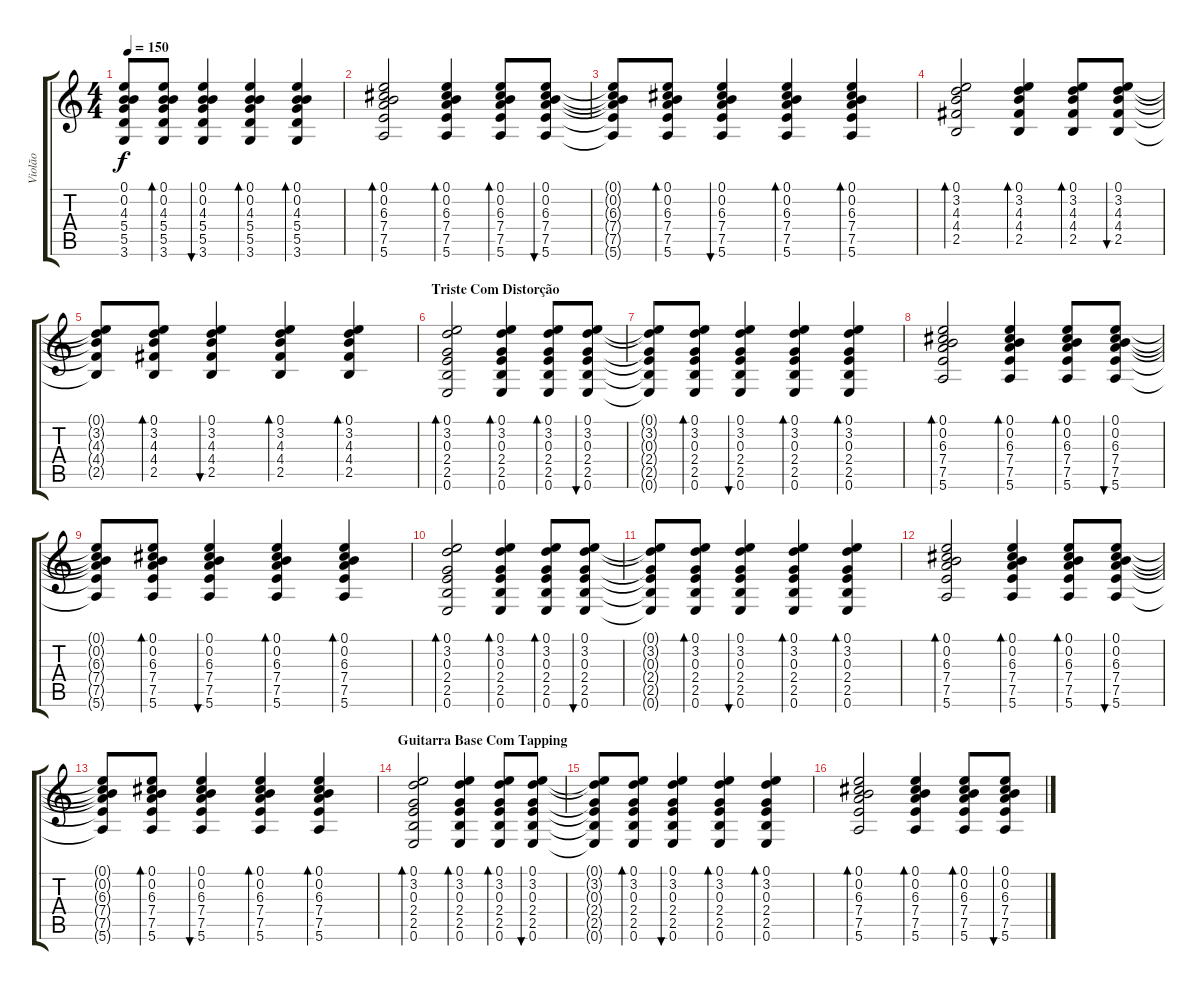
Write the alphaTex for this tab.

\track ("Violão" "Violão") {instrument acousticguitarsteel}
\staff {score tabs}
\tuning (E4 B3 G3 D3 A2 E2) {hide}
\ts (4 4)
\tempo 150
\clef g2
\ks c
(0.1{t} 0.2{t} 4.3{t} 5.4{t} 5.5{t} 3.6{t}).8{dy f} (0.1 0.2 4.3 5.4 5.5 3.6).8{bd 30} (0.1 0.2 4.3 5.4 5.5 3.6).4{bu 30} (0.1 0.2 4.3 5.4 5.5 3.6).4{bd 30} (0.1 0.2 4.3 5.4 5.5 3.6).4{bd 30} |
(0.1 0.2 6.3 7.4 7.5 5.6).2{bd 30} (0.1 0.2 6.3 7.4 7.5 5.6).4{bd 30} (0.1 0.2 6.3 7.4 7.5 5.6).8{bd 30} (0.1 0.2 6.3 7.4 7.5 5.6).8{bu 30} |
(0.1{t} 0.2{t} 6.3{t} 7.4{t} 7.5{t} 5.6{t}).8 (0.1 0.2 6.3 7.4 7.5 5.6).8{bd 30} (0.1 0.2 6.3 7.4 7.5 5.6).4{bu 30} (0.1 0.2 6.3 7.4 7.5 5.6).4{bd 30} (0.1 0.2 6.3 7.4 7.5 5.6).4{bd 30} |
(0.1 3.2 4.3 4.4 2.5).2{bd 30} (0.1 3.2 4.3 4.4 2.5).4{bd 30} (0.1 3.2 4.3 4.4 2.5).8{bd 30} (0.1 3.2 4.3 4.4 2.5).8{bu 30} |
(0.1{t} 3.2{t} 4.3{t} 4.4{t} 2.5{t}).8 (0.1 3.2 4.3 4.4 2.5).8{bd 30} (0.1 3.2 4.3 4.4 2.5).4{bu 30} (0.1 3.2 4.3 4.4 2.5).4{bd 30} (0.1 3.2 4.3 4.4 2.5).4{bd 30} |
\section ("" "Triste Com Distorção")
(0.1 3.2 0.3 2.4 2.5 0.6).2{bd 30} (0.1 3.2 0.3 2.4 2.5 0.6).4{bd 30} (0.1 3.2 0.3 2.4 2.5 0.6).8{bd 30} (0.1 3.2 0.3 2.4 2.5 0.6).8{bu 30} |
(0.1{t} 3.2{t} 0.3{t} 2.4{t} 2.5{t} 0.6{t}).8 (0.1 3.2 0.3 2.4 2.5 0.6).8{bd 30} (0.1 3.2 0.3 2.4 2.5 0.6).4{bu 30} (0.1 3.2 0.3 2.4 2.5 0.6).4{bd 30} (0.1 3.2 0.3 2.4 2.5 0.6).4{bd 30} |
(0.1 0.2 6.3 7.4 7.5 5.6).2{bd 30} (0.1 0.2 6.3 7.4 7.5 5.6).4{bd 30} (0.1 0.2 6.3 7.4 7.5 5.6).8{bd 30} (0.1 0.2 6.3 7.4 7.5 5.6).8{bu 30} |
(0.1{t} 0.2{t} 6.3{t} 7.4{t} 7.5{t} 5.6{t}).8 (0.1 0.2 6.3 7.4 7.5 5.6).8{bd 30} (0.1 0.2 6.3 7.4 7.5 5.6).4{bu 30} (0.1 0.2 6.3 7.4 7.5 5.6).4{bd 30} (0.1 0.2 6.3 7.4 7.5 5.6).4{bd 30} |
(0.1 3.2 0.3 2.4 2.5 0.6).2{bd 30} (0.1 3.2 0.3 2.4 2.5 0.6).4{bd 30} (0.1 3.2 0.3 2.4 2.5 0.6).8{bd 30} (0.1 3.2 0.3 2.4 2.5 0.6).8{bu 30} |
(0.1{t} 3.2{t} 0.3{t} 2.4{t} 2.5{t} 0.6{t}).8 (0.1 3.2 0.3 2.4 2.5 0.6).8{bd 30} (0.1 3.2 0.3 2.4 2.5 0.6).4{bu 30} (0.1 3.2 0.3 2.4 2.5 0.6).4{bd 30} (0.1 3.2 0.3 2.4 2.5 0.6).4{bd 30} |
(0.1 0.2 6.3 7.4 7.5 5.6).2{bd 30} (0.1 0.2 6.3 7.4 7.5 5.6).4{bd 30} (0.1 0.2 6.3 7.4 7.5 5.6).8{bd 30} (0.1 0.2 6.3 7.4 7.5 5.6).8{bu 30} |
(0.1{t} 0.2{t} 6.3{t} 7.4{t} 7.5{t} 5.6{t}).8 (0.1 0.2 6.3 7.4 7.5 5.6).8{bd 30} (0.1 0.2 6.3 7.4 7.5 5.6).4{bu 30} (0.1 0.2 6.3 7.4 7.5 5.6).4{bd 30} (0.1 0.2 6.3 7.4 7.5 5.6).4{bd 30} |
\section ("" "Guitarra Base Com Tapping")
(0.1 3.2 0.3 2.4 2.5 0.6).2{bd 30} (0.1 3.2 0.3 2.4 2.5 0.6).4{bd 30} (0.1 3.2 0.3 2.4 2.5 0.6).8{bd 30} (0.1 3.2 0.3 2.4 2.5 0.6).8{bu 30} |
(0.1{t} 3.2{t} 0.3{t} 2.4{t} 2.5{t} 0.6{t}).8 (0.1 3.2 0.3 2.4 2.5 0.6).8{bd 30} (0.1 3.2 0.3 2.4 2.5 0.6).4{bu 30} (0.1 3.2 0.3 2.4 2.5 0.6).4{bd 30} (0.1 3.2 0.3 2.4 2.5 0.6).4{bd 30} |
(0.1 0.2 6.3 7.4 7.5 5.6).2{bd 30} (0.1 0.2 6.3 7.4 7.5 5.6).4{bd 30} (0.1 0.2 6.3 7.4 7.5 5.6).8{bd 30} (0.1 0.2 6.3 7.4 7.5 5.6).8{bu 30}
